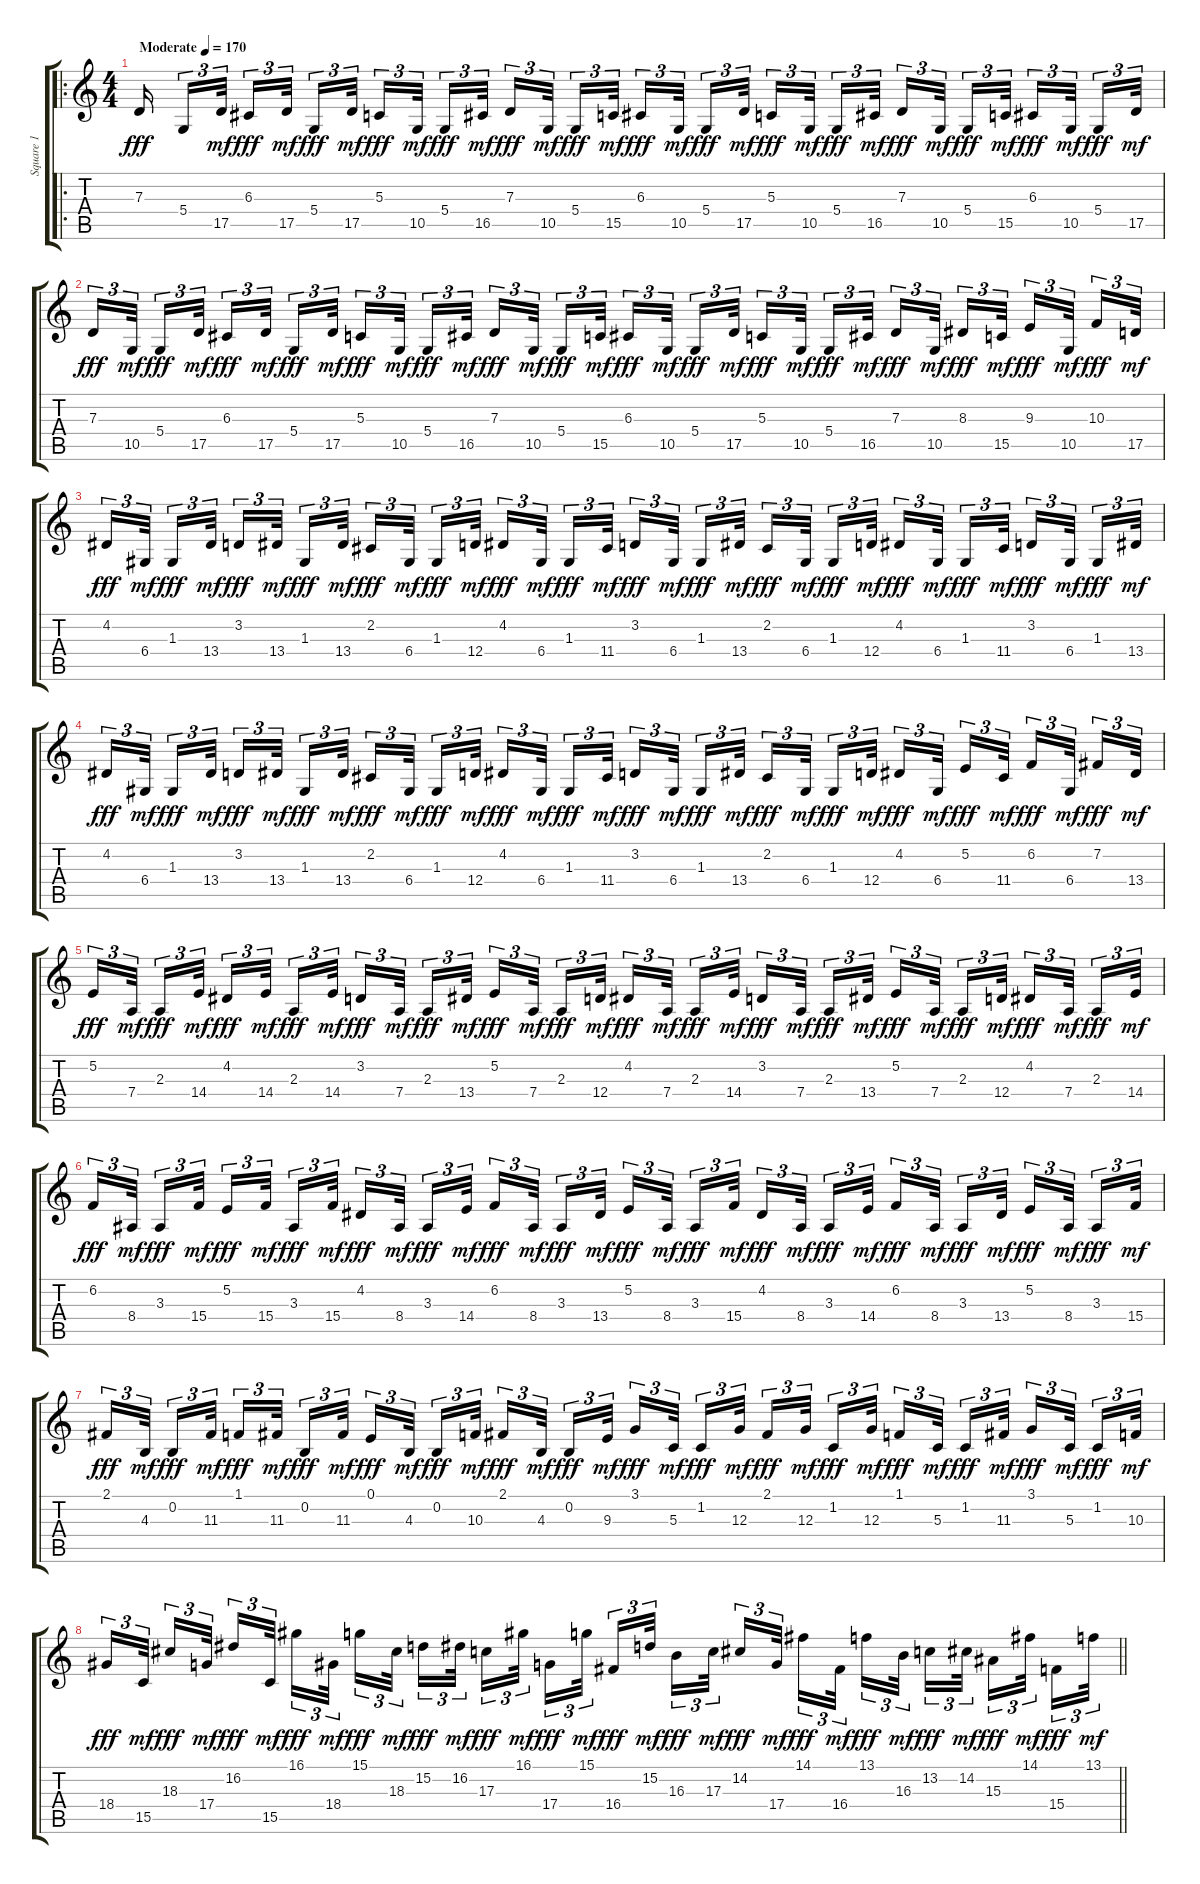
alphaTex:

\track ("Square 1" "Square 1") {instrument lead1square}
\staff {score tabs}
\tuning (E4 B3 G3 D3 A2 E2) {hide}
\ro
\ts (4 4)
\tempo (170 "Moderate")
\clef g2
\ks c
7.3.16{dy fff instrument lead1square beam splitsecondary} 5.4.16{tu (3 2)} 17.5.32{tu (3 2) dy mf beam splitsecondary} 6.3.16{tu (3 2) dy fff} 17.5.32{tu (3 2) dy mf beam splitsecondary} 5.4.16{tu (3 2) dy fff} 17.5.32{tu (3 2) dy mf} 5.3.16{tu (3 2) dy fff} 10.5.32{tu (3 2) dy mf beam splitsecondary} 5.4.16{tu (3 2) dy fff} 16.5.32{tu (3 2) dy mf beam splitsecondary} 7.3.16{tu (3 2) dy fff} 10.5.32{tu (3 2) dy mf beam splitsecondary} 5.4.16{tu (3 2) dy fff} 15.5.32{tu (3 2) dy mf} 6.3.16{tu (3 2) dy fff} 10.5.32{tu (3 2) dy mf beam splitsecondary} 5.4.16{tu (3 2) dy fff} 17.5.32{tu (3 2) dy mf beam splitsecondary} 5.3.16{tu (3 2) dy fff} 10.5.32{tu (3 2) dy mf beam splitsecondary} 5.4.16{tu (3 2) dy fff} 16.5.32{tu (3 2) dy mf} 7.3.16{tu (3 2) dy fff} 10.5.32{tu (3 2) dy mf beam splitsecondary} 5.4.16{tu (3 2) dy fff} 15.5.32{tu (3 2) dy mf beam splitsecondary} 6.3.16{tu (3 2) dy fff} 10.5.32{tu (3 2) dy mf beam splitsecondary} 5.4.16{tu (3 2) dy fff} 17.5.32{tu (3 2) dy mf} |
7.3.16{tu (3 2) dy fff} 10.5.32{tu (3 2) dy mf beam splitsecondary} 5.4.16{tu (3 2) dy fff} 17.5.32{tu (3 2) dy mf beam splitsecondary} 6.3.16{tu (3 2) dy fff} 17.5.32{tu (3 2) dy mf beam splitsecondary} 5.4.16{tu (3 2) dy fff} 17.5.32{tu (3 2) dy mf} 5.3.16{tu (3 2) dy fff} 10.5.32{tu (3 2) dy mf beam splitsecondary} 5.4.16{tu (3 2) dy fff} 16.5.32{tu (3 2) dy mf beam splitsecondary} 7.3.16{tu (3 2) dy fff} 10.5.32{tu (3 2) dy mf beam splitsecondary} 5.4.16{tu (3 2) dy fff} 15.5.32{tu (3 2) dy mf} 6.3.16{tu (3 2) dy fff} 10.5.32{tu (3 2) dy mf beam splitsecondary} 5.4.16{tu (3 2) dy fff} 17.5.32{tu (3 2) dy mf beam splitsecondary} 5.3.16{tu (3 2) dy fff} 10.5.32{tu (3 2) dy mf beam splitsecondary} 5.4.16{tu (3 2) dy fff} 16.5.32{tu (3 2) dy mf} 7.3.16{tu (3 2) dy fff} 10.5.32{tu (3 2) dy mf beam splitsecondary} 8.3.16{tu (3 2) dy fff} 15.5.32{tu (3 2) dy mf beam splitsecondary} 9.3.16{tu (3 2) dy fff} 10.5.32{tu (3 2) dy mf beam splitsecondary} 10.3.16{tu (3 2) dy fff} 17.5.32{tu (3 2) dy mf} |
4.2.16{tu (3 2) dy fff} 6.4.32{tu (3 2) dy mf beam splitsecondary} 1.3.16{tu (3 2) dy fff} 13.4.32{tu (3 2) dy mf beam splitsecondary} 3.2.16{tu (3 2) dy fff} 13.4.32{tu (3 2) dy mf beam splitsecondary} 1.3.16{tu (3 2) dy fff} 13.4.32{tu (3 2) dy mf} 2.2.16{tu (3 2) dy fff} 6.4.32{tu (3 2) dy mf beam splitsecondary} 1.3.16{tu (3 2) dy fff} 12.4.32{tu (3 2) dy mf beam splitsecondary} 4.2.16{tu (3 2) dy fff} 6.4.32{tu (3 2) dy mf beam splitsecondary} 1.3.16{tu (3 2) dy fff} 11.4.32{tu (3 2) dy mf} 3.2.16{tu (3 2) dy fff} 6.4.32{tu (3 2) dy mf beam splitsecondary} 1.3.16{tu (3 2) dy fff} 13.4.32{tu (3 2) dy mf beam splitsecondary} 2.2.16{tu (3 2) dy fff} 6.4.32{tu (3 2) dy mf beam splitsecondary} 1.3.16{tu (3 2) dy fff} 12.4.32{tu (3 2) dy mf} 4.2.16{tu (3 2) dy fff} 6.4.32{tu (3 2) dy mf beam splitsecondary} 1.3.16{tu (3 2) dy fff} 11.4.32{tu (3 2) dy mf beam splitsecondary} 3.2.16{tu (3 2) dy fff} 6.4.32{tu (3 2) dy mf beam splitsecondary} 1.3.16{tu (3 2) dy fff} 13.4.32{tu (3 2) dy mf} |
4.2.16{tu (3 2) dy fff} 6.4.32{tu (3 2) dy mf beam splitsecondary} 1.3.16{tu (3 2) dy fff} 13.4.32{tu (3 2) dy mf beam splitsecondary} 3.2.16{tu (3 2) dy fff} 13.4.32{tu (3 2) dy mf beam splitsecondary} 1.3.16{tu (3 2) dy fff} 13.4.32{tu (3 2) dy mf} 2.2.16{tu (3 2) dy fff} 6.4.32{tu (3 2) dy mf beam splitsecondary} 1.3.16{tu (3 2) dy fff} 12.4.32{tu (3 2) dy mf beam splitsecondary} 4.2.16{tu (3 2) dy fff} 6.4.32{tu (3 2) dy mf beam splitsecondary} 1.3.16{tu (3 2) dy fff} 11.4.32{tu (3 2) dy mf} 3.2.16{tu (3 2) dy fff} 6.4.32{tu (3 2) dy mf beam splitsecondary} 1.3.16{tu (3 2) dy fff} 13.4.32{tu (3 2) dy mf beam splitsecondary} 2.2.16{tu (3 2) dy fff} 6.4.32{tu (3 2) dy mf beam splitsecondary} 1.3.16{tu (3 2) dy fff} 12.4.32{tu (3 2) dy mf} 4.2.16{tu (3 2) dy fff} 6.4.32{tu (3 2) dy mf beam splitsecondary} 5.2.16{tu (3 2) dy fff} 11.4.32{tu (3 2) dy mf beam splitsecondary} 6.2.16{tu (3 2) dy fff} 6.4.32{tu (3 2) dy mf beam splitsecondary} 7.2.16{tu (3 2) dy fff} 13.4.32{tu (3 2) dy mf} |
5.2.16{tu (3 2) dy fff} 7.4.32{tu (3 2) dy mf beam splitsecondary} 2.3.16{tu (3 2) dy fff} 14.4.32{tu (3 2) dy mf beam splitsecondary} 4.2.16{tu (3 2) dy fff} 14.4.32{tu (3 2) dy mf beam splitsecondary} 2.3.16{tu (3 2) dy fff} 14.4.32{tu (3 2) dy mf} 3.2.16{tu (3 2) dy fff} 7.4.32{tu (3 2) dy mf beam splitsecondary} 2.3.16{tu (3 2) dy fff} 13.4.32{tu (3 2) dy mf beam splitsecondary} 5.2.16{tu (3 2) dy fff} 7.4.32{tu (3 2) dy mf beam splitsecondary} 2.3.16{tu (3 2) dy fff} 12.4.32{tu (3 2) dy mf} 4.2.16{tu (3 2) dy fff} 7.4.32{tu (3 2) dy mf beam splitsecondary} 2.3.16{tu (3 2) dy fff} 14.4.32{tu (3 2) dy mf beam splitsecondary} 3.2.16{tu (3 2) dy fff} 7.4.32{tu (3 2) dy mf beam splitsecondary} 2.3.16{tu (3 2) dy fff} 13.4.32{tu (3 2) dy mf} 5.2.16{tu (3 2) dy fff} 7.4.32{tu (3 2) dy mf beam splitsecondary} 2.3.16{tu (3 2) dy fff} 12.4.32{tu (3 2) dy mf beam splitsecondary} 4.2.16{tu (3 2) dy fff} 7.4.32{tu (3 2) dy mf beam splitsecondary} 2.3.16{tu (3 2) dy fff} 14.4.32{tu (3 2) dy mf} |
6.2.16{tu (3 2) dy fff} 8.4.32{tu (3 2) dy mf beam splitsecondary} 3.3.16{tu (3 2) dy fff} 15.4.32{tu (3 2) dy mf beam splitsecondary} 5.2.16{tu (3 2) dy fff} 15.4.32{tu (3 2) dy mf beam splitsecondary} 3.3.16{tu (3 2) dy fff} 15.4.32{tu (3 2) dy mf} 4.2.16{tu (3 2) dy fff} 8.4.32{tu (3 2) dy mf beam splitsecondary} 3.3.16{tu (3 2) dy fff} 14.4.32{tu (3 2) dy mf beam splitsecondary} 6.2.16{tu (3 2) dy fff} 8.4.32{tu (3 2) dy mf beam splitsecondary} 3.3.16{tu (3 2) dy fff} 13.4.32{tu (3 2) dy mf} 5.2.16{tu (3 2) dy fff} 8.4.32{tu (3 2) dy mf beam splitsecondary} 3.3.16{tu (3 2) dy fff} 15.4.32{tu (3 2) dy mf beam splitsecondary} 4.2.16{tu (3 2) dy fff} 8.4.32{tu (3 2) dy mf beam splitsecondary} 3.3.16{tu (3 2) dy fff} 14.4.32{tu (3 2) dy mf} 6.2.16{tu (3 2) dy fff} 8.4.32{tu (3 2) dy mf beam splitsecondary} 3.3.16{tu (3 2) dy fff} 13.4.32{tu (3 2) dy mf beam splitsecondary} 5.2.16{tu (3 2) dy fff} 8.4.32{tu (3 2) dy mf beam splitsecondary} 3.3.16{tu (3 2) dy fff} 15.4.32{tu (3 2) dy mf} |
2.1.16{tu (3 2) dy fff} 4.3.32{tu (3 2) dy mf beam splitsecondary} 0.2.16{tu (3 2) dy fff} 11.3.32{tu (3 2) dy mf beam splitsecondary} 1.1.16{tu (3 2) dy fff} 11.3.32{tu (3 2) dy mf beam splitsecondary} 0.2.16{tu (3 2) dy fff} 11.3.32{tu (3 2) dy mf} 0.1.16{tu (3 2) dy fff} 4.3.32{tu (3 2) dy mf beam splitsecondary} 0.2.16{tu (3 2) dy fff} 10.3.32{tu (3 2) dy mf beam splitsecondary} 2.1.16{tu (3 2) dy fff} 4.3.32{tu (3 2) dy mf beam splitsecondary} 0.2.16{tu (3 2) dy fff} 9.3.32{tu (3 2) dy mf} 3.1.16{tu (3 2) dy fff} 5.3.32{tu (3 2) dy mf beam splitsecondary} 1.2.16{tu (3 2) dy fff} 12.3.32{tu (3 2) dy mf beam splitsecondary} 2.1.16{tu (3 2) dy fff} 12.3.32{tu (3 2) dy mf beam splitsecondary} 1.2.16{tu (3 2) dy fff} 12.3.32{tu (3 2) dy mf} 1.1.16{tu (3 2) dy fff} 5.3.32{tu (3 2) dy mf beam splitsecondary} 1.2.16{tu (3 2) dy fff} 11.3.32{tu (3 2) dy mf beam splitsecondary} 3.1.16{tu (3 2) dy fff} 5.3.32{tu (3 2) dy mf beam splitsecondary} 1.2.16{tu (3 2) dy fff} 10.3.32{tu (3 2) dy mf} |
\barLineRight lightlight
18.4.16{tu (3 2) dy fff} 15.5.32{tu (3 2) dy mf beam splitsecondary} 18.3.16{tu (3 2) dy fff} 17.4.32{tu (3 2) dy mf beam splitsecondary} 16.2.16{tu (3 2) dy fff} 15.5.32{tu (3 2) dy mf beam splitsecondary} 16.1.16{tu (3 2) dy fff} 18.4.32{tu (3 2) dy mf} 15.1.16{tu (3 2) dy fff} 18.3.32{tu (3 2) dy mf beam splitsecondary} 15.2.16{tu (3 2) dy fff} 16.2.32{tu (3 2) dy mf beam splitsecondary} 17.3.16{tu (3 2) dy fff} 16.1.32{tu (3 2) dy mf beam splitsecondary} 17.4.16{tu (3 2) dy fff} 15.1.32{tu (3 2) dy mf} 16.4.16{tu (3 2) dy fff} 15.2.32{tu (3 2) dy mf beam splitsecondary} 16.3.16{tu (3 2) dy fff} 17.3.32{tu (3 2) dy mf beam splitsecondary} 14.2.16{tu (3 2) dy fff} 17.4.32{tu (3 2) dy mf beam splitsecondary} 14.1.16{tu (3 2) dy fff} 16.4.32{tu (3 2) dy mf} 13.1.16{tu (3 2) dy fff} 16.3.32{tu (3 2) dy mf beam splitsecondary} 13.2.16{tu (3 2) dy fff} 14.2.32{tu (3 2) dy mf beam splitsecondary} 15.3.16{tu (3 2) dy fff} 14.1.32{tu (3 2) dy mf beam splitsecondary} 15.4.16{tu (3 2) dy fff} 13.1.32{tu (3 2) dy mf}
